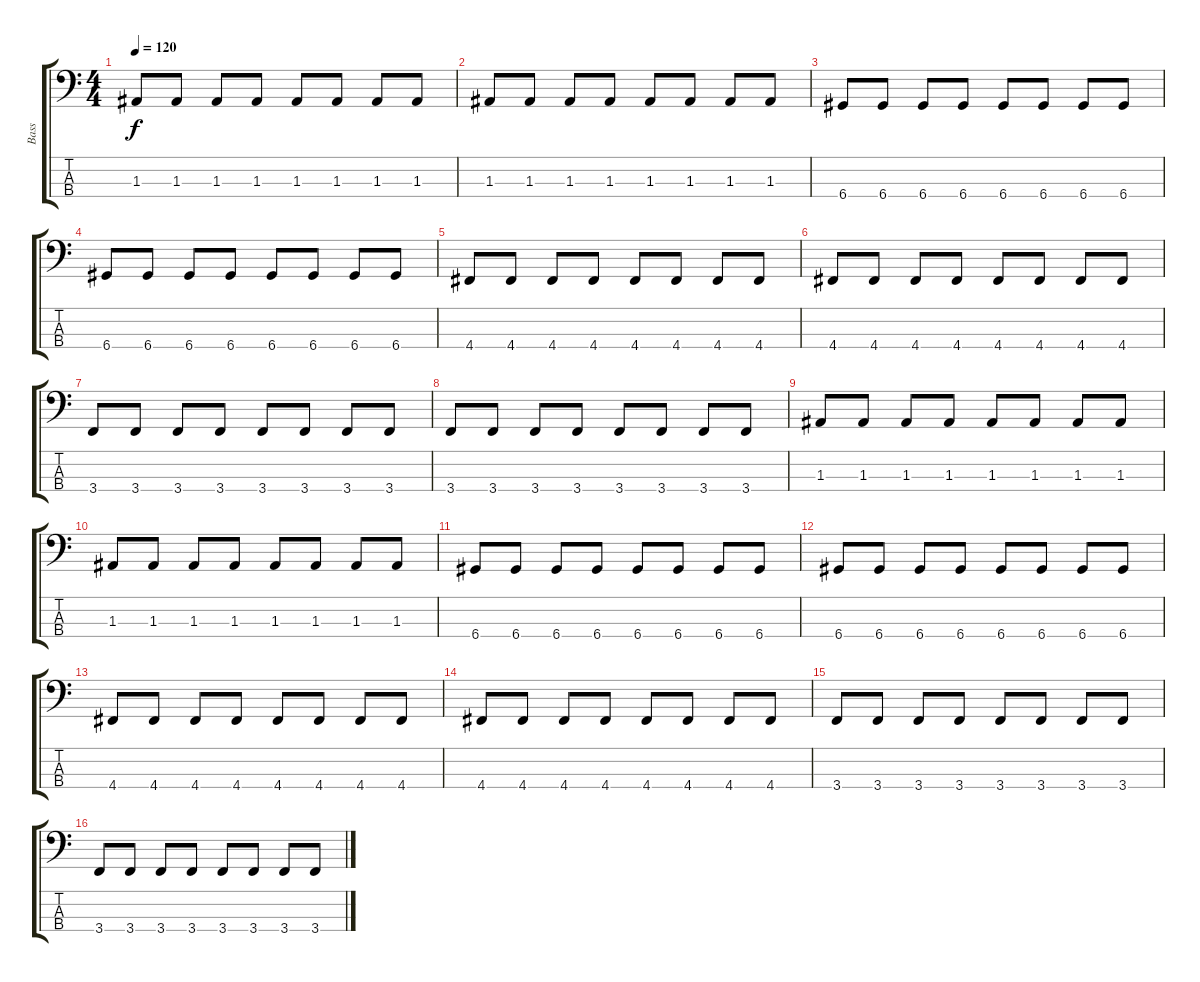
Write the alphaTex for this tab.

\track ("Bass" "Bass") {instrument electricbassfinger}
\staff {score tabs}
\tuning (G2 D2 A1 D1) {hide}
\ts (4 4)
\tempo 120
\clef f4
\ks c
1.3.8{dy f} 1.3.8 1.3.8 1.3.8 1.3.8 1.3.8 1.3.8 1.3.8 |
1.3.8 1.3.8 1.3.8 1.3.8 1.3.8 1.3.8 1.3.8 1.3.8 |
6.4.8 6.4.8 6.4.8 6.4.8 6.4.8 6.4.8 6.4.8 6.4.8 |
6.4.8 6.4.8 6.4.8 6.4.8 6.4.8 6.4.8 6.4.8 6.4.8 |
4.4.8 4.4.8 4.4.8 4.4.8 4.4.8 4.4.8 4.4.8 4.4.8 |
4.4.8 4.4.8 4.4.8 4.4.8 4.4.8 4.4.8 4.4.8 4.4.8 |
3.4.8 3.4.8 3.4.8 3.4.8 3.4.8 3.4.8 3.4.8 3.4.8 |
3.4.8 3.4.8 3.4.8 3.4.8 3.4.8 3.4.8 3.4.8 3.4.8 |
1.3.8 1.3.8 1.3.8 1.3.8 1.3.8 1.3.8 1.3.8 1.3.8 |
1.3.8 1.3.8 1.3.8 1.3.8 1.3.8 1.3.8 1.3.8 1.3.8 |
6.4.8 6.4.8 6.4.8 6.4.8 6.4.8 6.4.8 6.4.8 6.4.8 |
6.4.8 6.4.8 6.4.8 6.4.8 6.4.8 6.4.8 6.4.8 6.4.8 |
4.4.8 4.4.8 4.4.8 4.4.8 4.4.8 4.4.8 4.4.8 4.4.8 |
4.4.8 4.4.8 4.4.8 4.4.8 4.4.8 4.4.8 4.4.8 4.4.8 |
3.4.8 3.4.8 3.4.8 3.4.8 3.4.8 3.4.8 3.4.8 3.4.8 |
3.4.8 3.4.8 3.4.8 3.4.8 3.4.8 3.4.8 3.4.8 3.4.8
